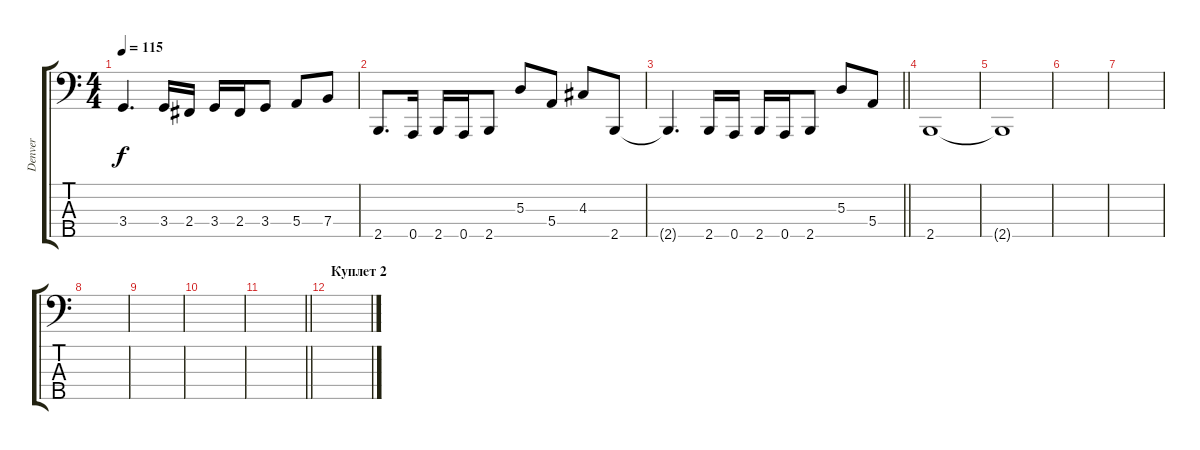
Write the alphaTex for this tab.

\track ("Denver" "Denver") {instrument electricbassfinger}
\staff {score tabs}
\tuning (G2 D2 A1 E1 A0) {hide}
\ts (4 4)
\tempo 115
\clef f4
\ks c
3.4{t}.4{d dy f} 3.4.16 2.4.16 3.4.16 2.4.16 3.4.8 5.4.8 7.4.8 |
2.5.8{d} 0.5.16 2.5.16 0.5.16 2.5.8 5.3.8 5.4.8 4.3.8 2.5.8 |
\barLineRight lightlight
2.5{t}.4{d} 2.5.16 0.5.16 2.5.16 0.5.16 2.5.8 5.3.8 5.4.8 |
\section ("" "")
2.5.1 |
2.5{t}.1 |
|
|
|
|
|
\barLineRight lightlight
|
\section ("" "Куплет 2")
